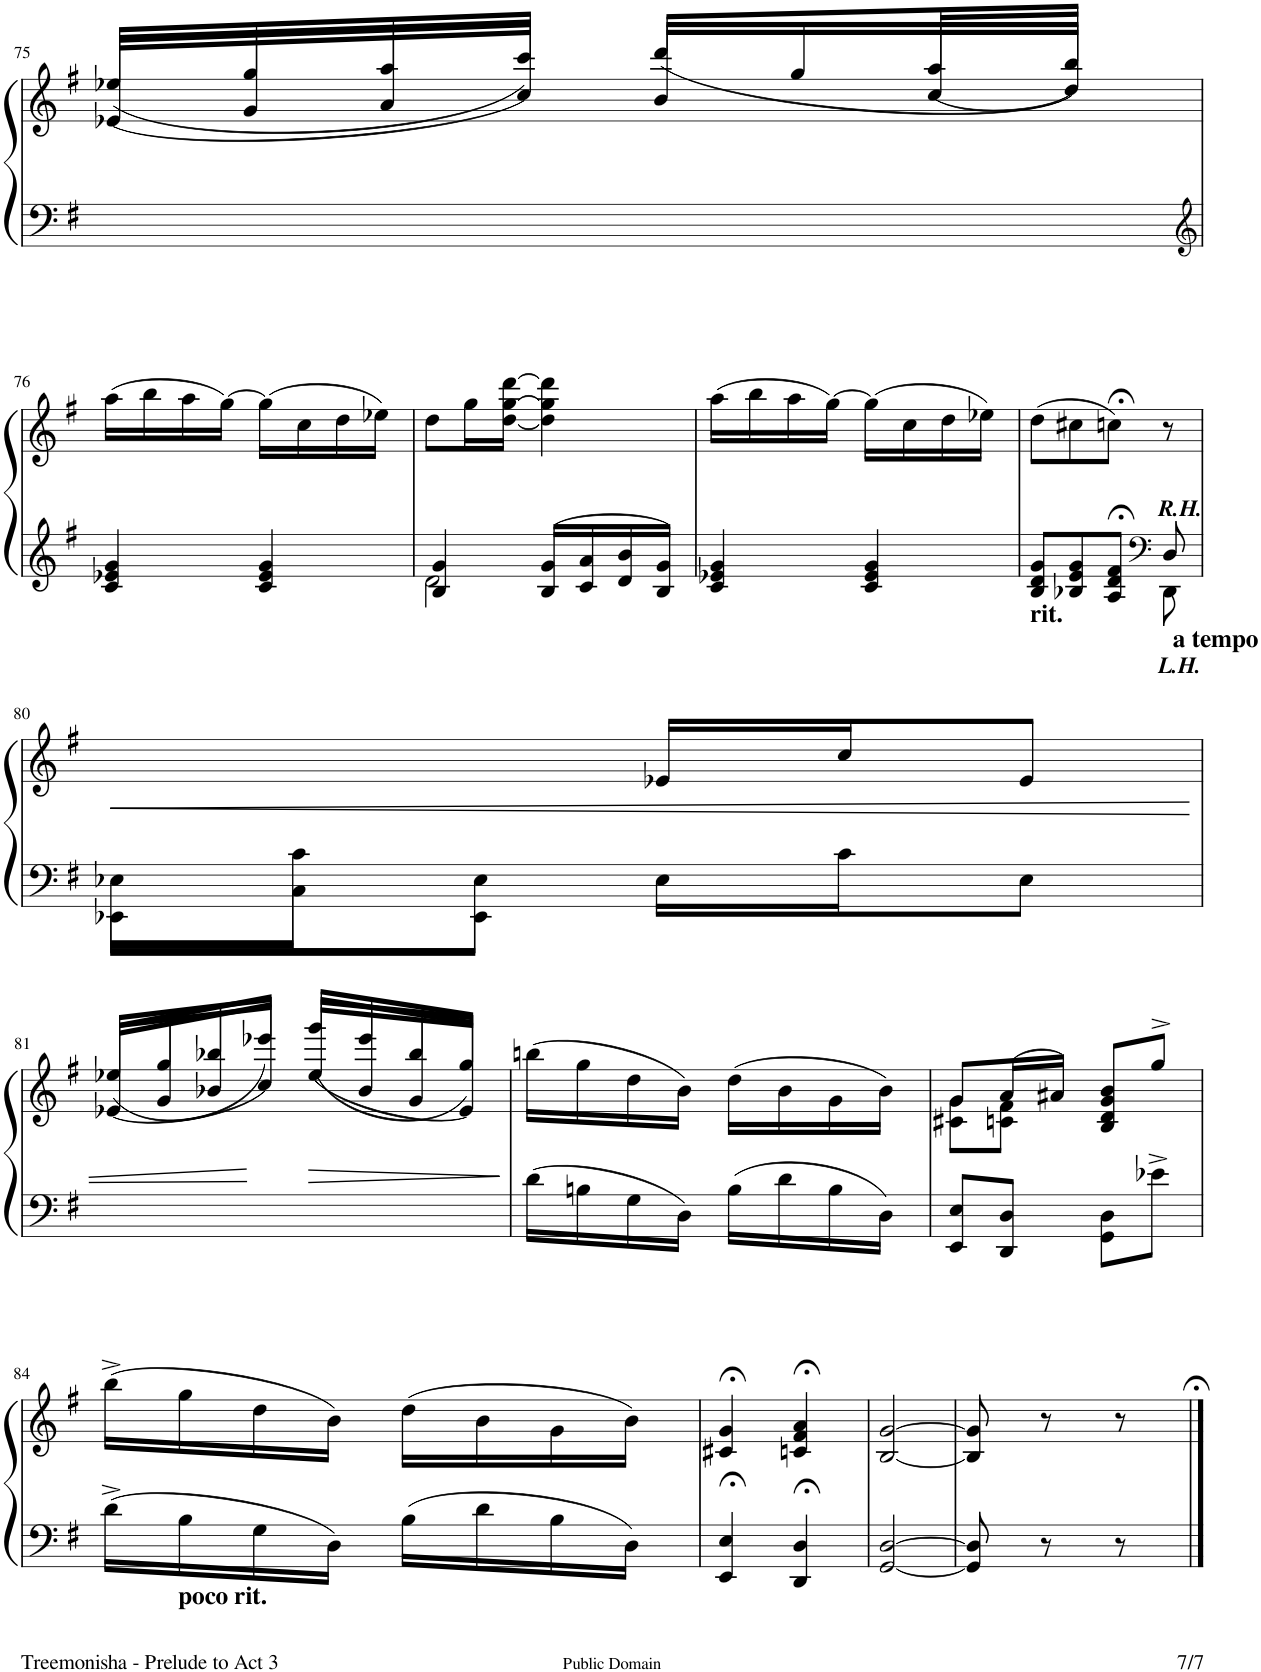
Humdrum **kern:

**kern	**kern	**dynam
*part1	*part1	*part1
*staff2	*staff1	*staff1/2
*I"Piano	*	*
*I'Pno.	*	*
!!LO:PB:g=z
*clefF4	*clefG2	*
*k[f#]	*k[f#]	*
*M4/8	*M4/8	*
=75	=75	=75
*	*^	*
2ryy	(16ee-X/LL	(16e-X/LL	.
.	16gg/	16g/	.
.	16aa/	16a/	.
.	16ccc/JJ)	16cc/JJ)	.
.	(16ddd/LL	8b/L	.
.	16gg/	.	.
.	16aa/	(16cc/L	.
.	16bb/JJ)	16dd/JJ)	.
*	*v	*v	*
!!LO:LB:g=z
=76	=76	=76
*clefG2	*	*
4c/ 4e-X/ 4g/	(16aa\LL	.
.	16bb\	.
.	16aa\	.
.	[16gg\JJ)	.
4c/ 4e-/ 4g/	(16gg\LL]	.
.	16cc\	.
.	16dd\	.
.	16ee-X\JJ)	.
=77	=77	=77
*^	*	*
4B/ 4g/	2d\	8dd\L	.
.	.	16gg\L	.
.	.	[16dd\ [16gg\ [16ddd\JJ	.
16B/ 16g/LL	.	4dd\] 4gg\] 4ddd\]	.
16c/ 16a/	.	.	.
16d/ 16b/	.	.	.
16B/ 16g/JJ	.	.	.
*v	*v	*	*
=78	=78	=78
4c/ 4e-X/ 4g/	(16aa\LL	.
.	16bb\	.
.	16aa\	.
.	[16gg\JJ)	.
4c/ 4e-/ 4g/	(16gg\LL]	.
.	16cc\	.
.	16dd\	.
.	16ee-X\JJ)	.
=79	=79	=79
*^	*	*
!LO:TX:b:B:t=rit.	!	!	!
8B/ 8d/ 8g/L	4ryy	(8dd\L	.
8B-X/ 8e/ 8g/	.	8cc#X\	.
8A/;< 8d/;< 8f#/;<J	8ryy	8ccn;<\J)	.
*clefF4	*	*	*
!LO:TX:a:Bi:t=R.H.	!	!	!
!LO:TX:b:Bi:t=L.H.	!	!	!
!LO:TX:b:B:t=a tempo	!	!	!
8D/	8DD\	8r	.
!!LO:LB:g=z
=80	=80	=80	=80
!	!	!	!LO:HP:b=2
16E-X\LL	16EE-X\LL	4ryy	<
16c\J	16C\J	.	.
8E-\J	8EE-\J	.	.
4ryy	16E-\LL	16e-X/LL	.
.	16c\J	16cc/J	.
.	8E-\J	8e-/J	.
*v	*v	*	*
!!LO:LB:g=z
=81	=81	=81
*	*^	*
2ryy	(16ee-X/LL	(16e-X/LL	.
.	16gg/	16g/	.
.	16bb-X/	16b-X/	.
.	16eee-X/JJ)	16cc/JJ)	[
!	!	!	!LO:HP:b
.	(16ggg/LL	(16ee-/LL	>
.	16eee-/	16b-/	.
.	16bb-/	16g/	.
.	16gg/JJ)	16e-/JJ)	.
*	*v	*v	*
.	.	]
=82	=82	=82
16d\LL	(16bbn\LL	.
16Bn\	16gg\	.
16G\	16dd\	.
16D\JJ	16b\JJ)	.
16B\LL	(16dd\LL	.
16d\	16b\	.
16B\	16g\	.
16D\JJ	16b\JJ)	.
=83	=83	=83
*	*^	*
8EE/ 8E/L	8g/L	8c#X\ 8g\L	.
8DD/ 8D/J	(16a/L	8cn\ 8f#\J	.
.	16a#X/JJ)	.	.
8GG\ 8D\L	8B/ 8d/ 8g/ 8b/L	4ryy	.
8e-X^>\J	8gg^>/J	.	.
*	*v	*v	*
!!LO:LB:g=z
=84	=84	=84
16d^>\LL	(16bb^>\LL	.
!LO:TX:b:B:t=poco rit.	!	!
16B\	16gg\	.
16G\	16dd\	.
16D\JJ	16b\JJ)	.
16B\LL	(16dd\LL	.
16d\	16b\	.
16B\	16g\	.
16D\JJ	16b\JJ)	.
=85	=85	=85
4EE/;< 4E/;<	4c#X/;< 4g/;<	.
4DD/;< 4D/;<	4cn/;< 4f#/;< 4a/;<	.
=86	=86	=86
[2GG/ [2D/	[2B/ [2g/	.
=87	=87	=87
8GG/] 8D/]	8B/] 8g/]	.
8r	8r	.
8r	8r	.
==	==	==
*-	*-	*-
